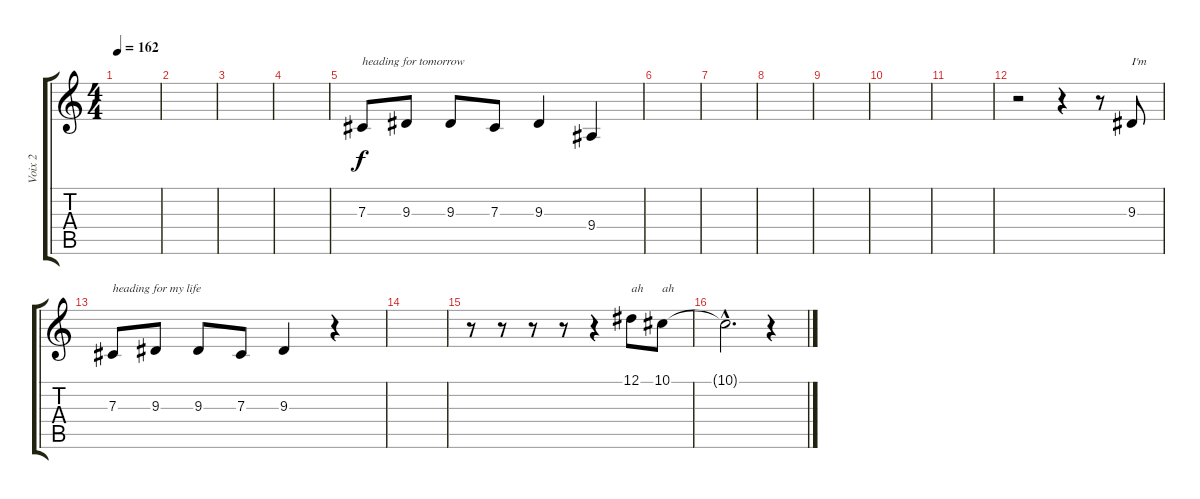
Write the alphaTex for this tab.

\track ("Voix 2" "Voix 2") {instrument choiraahs}
\staff {score tabs}
\tuning (Eb4 Bb3 Gb3 Db3 Ab2 Eb2) {hide}
\ts (4 4)
\tempo 162
\clef g2
\ks c
|
|
|
|
7.3.8{txt "heading for tomorrow"} 9.3.8 9.3.8 7.3.8 9.3.4 9.4.4 |
|
|
|
|
|
|
r.2 r.4 r.8 9.3.8{txt "I'm"} |
7.3.8{txt "heading for my life"} 9.3.8 9.3.8 7.3.8 9.3.4 r.4 |
|
r.8 r.8 r.8 r.8 r.4 12.1.8{txt "ah"} 10.1.8{txt "ah"} |
10.1{hac t}.2{d} r.4
